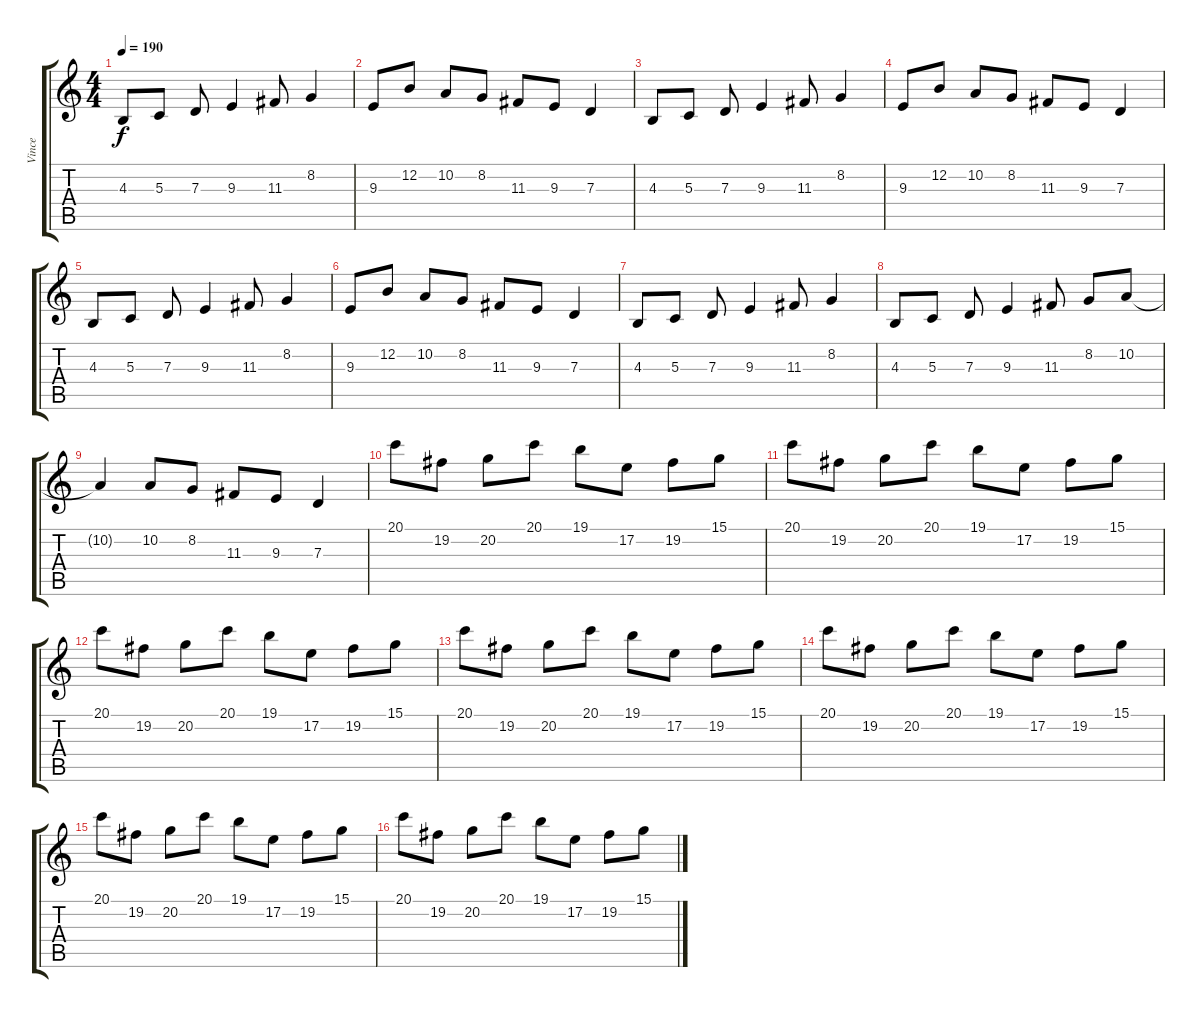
\track ("Vince" "Vince") {instrument lead1square}
\staff {score tabs}
\tuning (E4 B3 G3 D3 A2 E2) {hide}
\ts (4 4)
\tempo 190
\clef g2
\ks c
4.3.8{dy f} 5.3.8 7.3.8 9.3.4 11.3.8 8.2.4 |
9.3.8 12.2.8 10.2.8 8.2.8 11.3.8 9.3.8 7.3.4 |
4.3.8 5.3.8 7.3.8 9.3.4 11.3.8 8.2.4 |
9.3.8 12.2.8 10.2.8 8.2.8 11.3.8 9.3.8 7.3.4 |
4.3.8 5.3.8 7.3.8 9.3.4 11.3.8 8.2.4 |
9.3.8 12.2.8 10.2.8 8.2.8 11.3.8 9.3.8 7.3.4 |
4.3.8 5.3.8 7.3.8 9.3.4 11.3.8 8.2.4 |
4.3.8 5.3.8 7.3.8 9.3.4 11.3.8 8.2.8 10.2.8 |
10.2{t}.4 10.2.8 8.2.8 11.3.8 9.3.8 7.3.4 |
20.1.8 19.2.8 20.2.8 20.1.8 19.1.8 17.2.8 19.2.8 15.1.8 |
20.1.8 19.2.8 20.2.8 20.1.8 19.1.8 17.2.8 19.2.8 15.1.8 |
20.1.8 19.2.8 20.2.8 20.1.8 19.1.8 17.2.8 19.2.8 15.1.8 |
20.1.8 19.2.8 20.2.8 20.1.8 19.1.8 17.2.8 19.2.8 15.1.8 |
20.1.8 19.2.8 20.2.8 20.1.8 19.1.8 17.2.8 19.2.8 15.1.8 |
20.1.8 19.2.8 20.2.8 20.1.8 19.1.8 17.2.8 19.2.8 15.1.8 |
20.1.8 19.2.8 20.2.8 20.1.8 19.1.8 17.2.8 19.2.8 15.1.8
